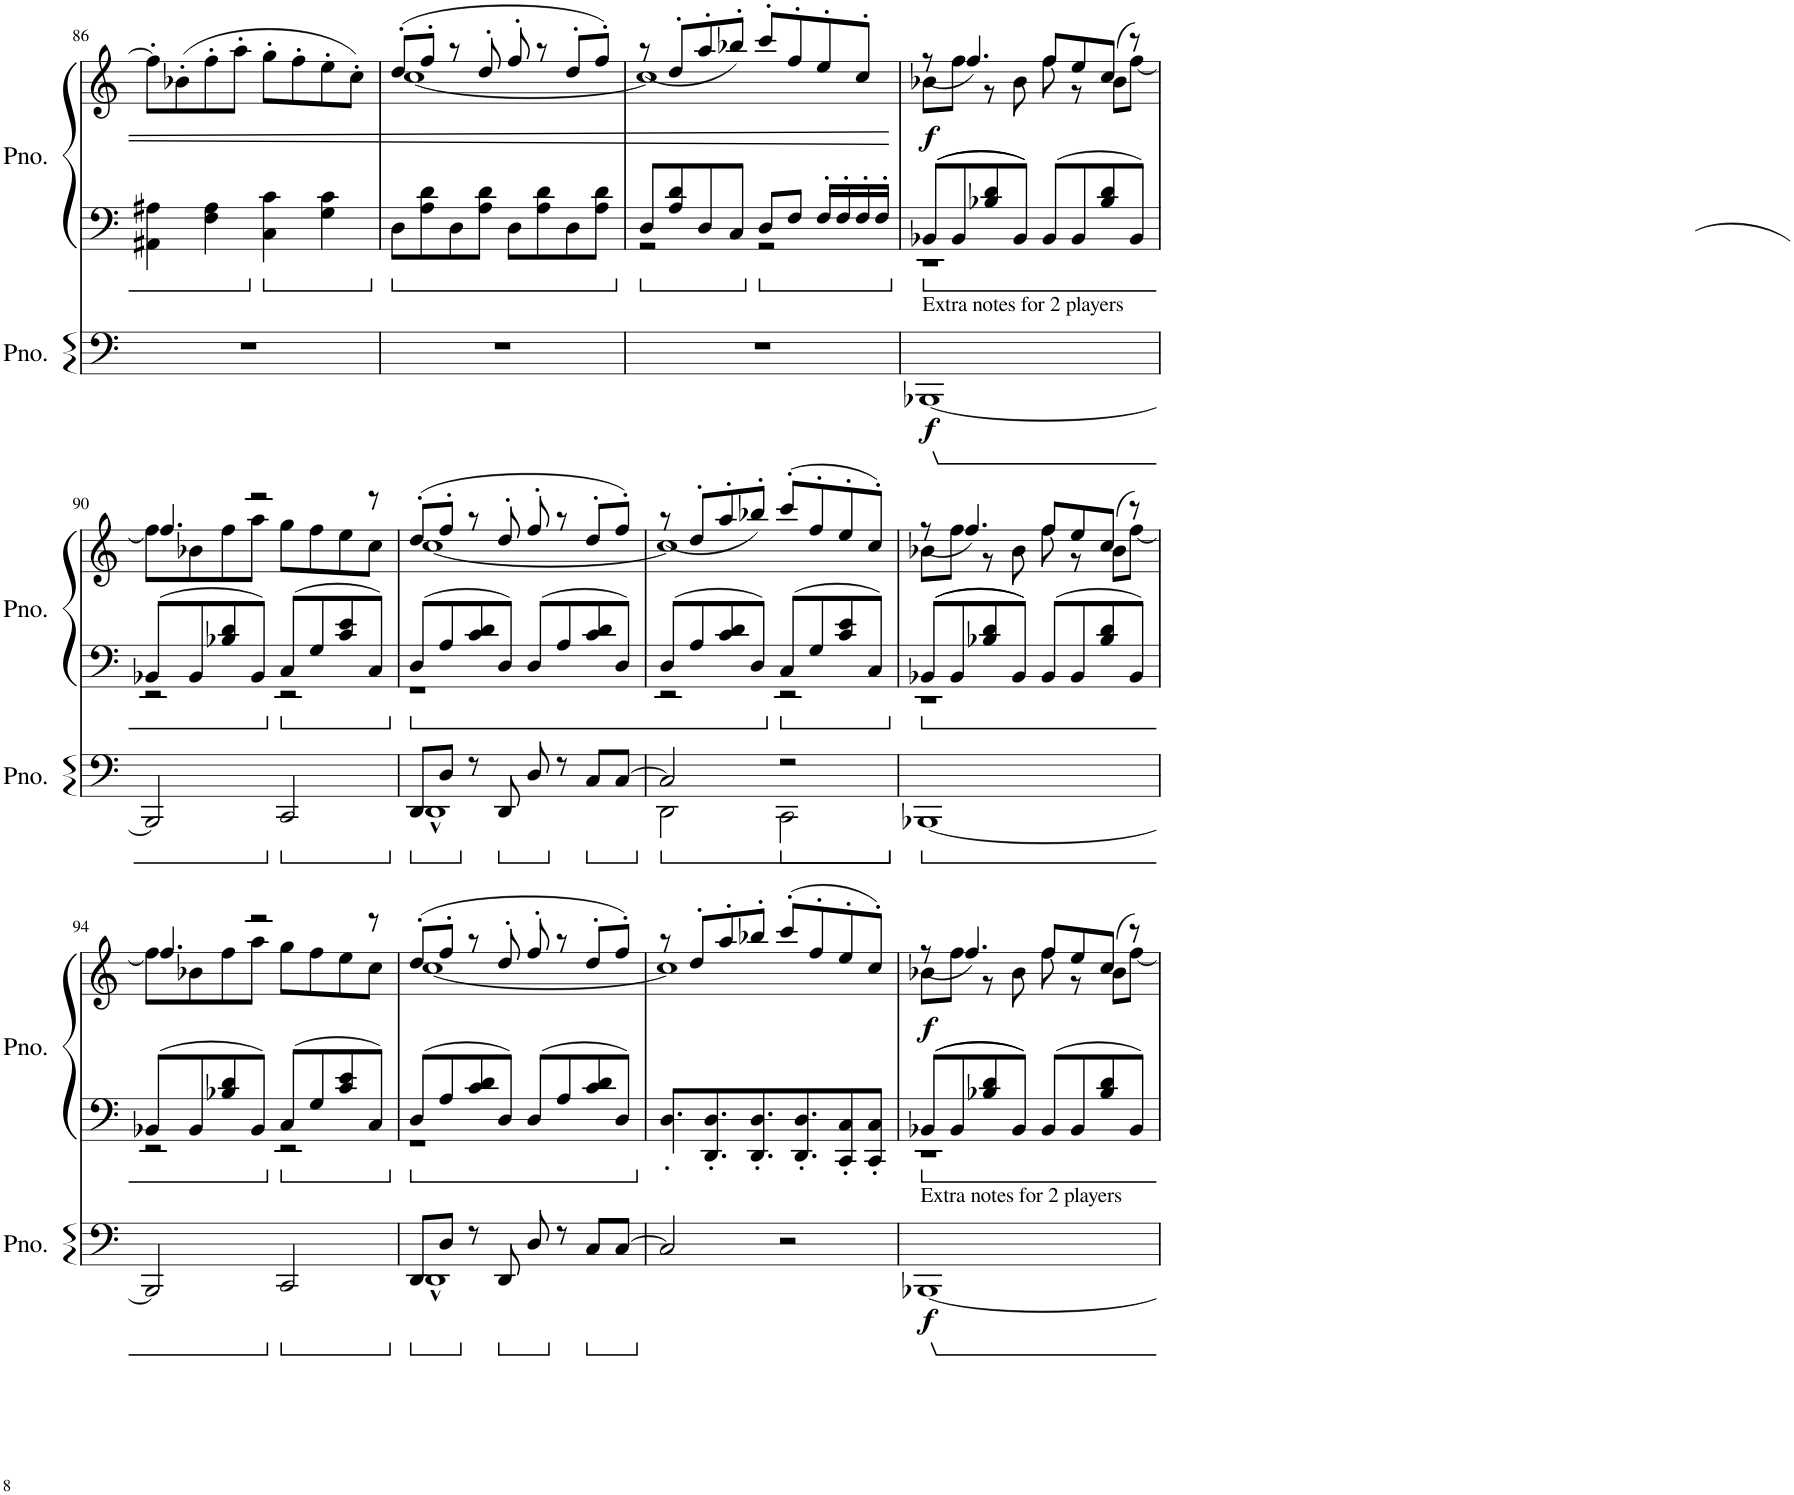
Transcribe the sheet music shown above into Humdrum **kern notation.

**kern	**dynam	**kern	**kern	**dynam
*part2	*part2	*part1	*part1	*part1
*staff3	*staff3	*staff2	*staff1	*staff1/2
*I"Piano	*	*I"Piano	*	*
*I'Pno.	*	*I'Pno.	*	*
!!LO:PB:g=z
*clefF4	*	*clefF4	*clefG2	*
*k[]	*	*k[]	*k[]	*
*M4/4	*	*M4/4	*M4/4	*
=86	=86	=86	=86	=86
1r	.	4AA#X\ 4A#X\	8ff'\L]	.
.	.	.	(8b-X'\	.
.	.	4F\ 4A#\	8ff'\	.
.	.	.	8aa'\J	.
.	.	4C\ 4c\	8gg'\L	.
.	.	.	8ff'\	.
.	.	4G\ 4c\	8ee'\	.
.	.	.	8cc'\J)	.
=87	=87	=87	=87	=87
*	*	*	*^	*
1r	.	8D\L	(8dd'/L	[1cc	.
.	.	8A\ 8d\	8ff'/J	.	.
.	.	8D\	8r	.	.
.	.	8A\ 8d\J	8dd'/	.	.
.	.	8D\L	8ff'/	.	.
.	.	8A\ 8d\	8r	.	.
.	.	8D\	8dd'/L	.	.
.	.	8A\ 8d\J	8ff'/J)	.	.
=88	=88	=88	=88	=88	=88
*	*	*^	*	*	*
1r	.	8D/L	2r	(8r	1cc]	.
.	.	8A/ 8d/	.	8dd'/L	.	.
.	.	8D/	.	8aa'/	.	.
.	.	8C/J	.	8bb-X'/J)	.	.
.	.	8D/L	2r	(8ccc'/L	.	.
.	.	8F/J	.	8ff'/	.	.
.	.	16F'/LL	.	8ee'/	.	.
.	.	16F'/	.	.	.	.
.	.	16F'/	.	8cc'/J)	.	.
.	.	16F'/JJ	.	.	.	.
=89	=89	=89	=89	=89	=89	=89
!LO:TX:a:t=Extra notes for 2 players	!	!	!	!	!	!
!	!LO:DY:b	!	!	!	!	!LO:DY:b
[1BBB-X	f	8BB-X/L	1r	(8r	8b-X\L	f
.	.	8BB-/	.	4.ff/)	8ff\J	.
.	.	8B-X/ 8d/	.	.	8r	.
.	.	8BB-/J	.	.	8b-\	.
.	.	8BB-/L	.	8ff/L	8ff\	.
.	.	8BB-/	.	8ee/	8r	.
.	.	8B-/ 8d/	.	(8cc/J	8b-\L	.
.	.	8BB-/J	.	8r)	[8ff\J	.
!!LO:LB:g=z	!!
=90	=90	=90	=90	=90	=90	=90
2BBB-/]	.	8BB-X/L	2r	4.ff/	8ff\L]	.
.	.	8BB-/	.	.	8b-X\	.
.	.	8B-X/ 8d/	.	.	8ff\	.
.	.	8BB-/J	.	2r	8aa\J	.
*ped	*	*	*	*	*	*
2CC/	.	8C/L	2r	.	8gg\L	.
.	.	8G/	.	.	8ff\	.
.	.	8c/ 8e/	.	.	8ee\	.
.	.	8C/J	.	8r	8cc\J	.
=91	=91	=91	=91	=91	=91	=91
*Xped	*	*	*	*	*	*
*ped	*	*	*	*	*	*
*^	*	*	*	*	*	*
8DD/L	1DD^^	.	8D/L	1r	(8dd'/L	[1cc	.
8D/J	.	.	8A/	.	8ff'/J	.	.
*Xped	*	*	*	*	*	*	*
8r	.	.	8c/ 8d/	.	8r	.	.
*ped	*	*	*	*	*	*	*
8DD/	.	.	8D/J	.	8dd'/	.	.
8D/	.	.	8D/L	.	8ff'/	.	.
*Xped	*	*	*	*	*	*	*
8r	.	.	8A/	.	8r	.	.
*ped	*	*	*	*	*	*	*
8C/L	.	.	8c/ 8d/	.	8dd'/L	.	.
[8C/J	.	.	8D/J	.	8ff'/J)	.	.
=92	=92	=92	=92	=92	=92	=92	=92
*Xped	*	*	*	*	*	*	*
*ped	*	*	*	*	*	*	*
2C/]	2DD\	.	8D/L	2r	(8r	1cc]	.
.	.	.	8A/	.	8dd'/L	.	.
.	.	.	8c/ 8d/	.	8aa'/	.	.
.	.	.	8D/J	.	8bb-X'/J)	.	.
*ped	*	*	*	*	*	*	*
2r	2CC\	.	8C/L	2r	(8ccc'/L	.	.
.	.	.	8G/	.	8ff'/	.	.
.	.	.	8c/ 8e/	.	8ee'/	.	.
.	.	.	8C/J	.	8cc'/J)	.	.
*v	*v	*	*	*	*	*	*
=93	=93	=93	=93	=93	=93	=93
*Xped	*	*	*	*	*	*
*Xped	*	*	*	*	*	*
*ped	*	*	*	*	*	*
[1BBB-X	.	8BB-X/L	1r	(8r	8b-X\L	.
.	.	8BB-/	.	4.ff/)	8ff\J	.
.	.	8B-X/ 8d/	.	.	8r	.
.	.	8BB-/J	.	.	8b-\	.
.	.	8BB-/L	.	8ff/L	8ff\	.
.	.	8BB-/	.	8ee/	8r	.
.	.	8B-/ 8d/	.	(8cc/J	8b-\L	.
.	.	8BB-/J	.	8r)	[8ff\J	.
!!LO:LB:g=z	!!
=94	=94	=94	=94	=94	=94	=94
2BBB-/]	.	8BB-X/L	2r	4.ff/	8ff\L]	.
.	.	8BB-/	.	.	8b-X\	.
.	.	8B-X/ 8d/	.	.	8ff\	.
.	.	8BB-/J	.	2r	8aa\J	.
*Xped	*	*	*	*	*	*
*ped	*	*	*	*	*	*
2CC/	.	8C/L	2r	.	8gg\L	.
.	.	8G/	.	.	8ff\	.
.	.	8c/ 8e/	.	.	8ee\	.
.	.	8C/J	.	8r	8cc\J	.
=95	=95	=95	=95	=95	=95	=95
*Xped	*	*	*	*	*	*
*ped	*	*	*	*	*	*
*^	*	*	*	*	*	*
8DD/L	1DD^^	.	8D/L	1r	(8dd'/L	[1cc	.
8D/J	.	.	8A/	.	8ff'/J	.	.
*Xped	*	*	*	*	*	*	*
8r	.	.	8c/ 8d/	.	8r	.	.
*ped	*	*	*	*	*	*	*
8DD/	.	.	8D/J	.	8dd'/	.	.
8D/	.	.	8D/L	.	8ff'/	.	.
*Xped	*	*	*	*	*	*	*
8r	.	.	8A/	.	8r	.	.
*ped	*	*	*	*	*	*	*
8C/L	.	.	8c/ 8d/	.	8dd'/L	.	.
[8C/J	.	.	8D/J	.	8ff'/J)	.	.
*v	*v	*	*	*	*	*	*
*	*	*v	*v	*	*	*
=96	=96	=96	=96	=96	=96
*Xped	*	*	*	*	*
2C/]	.	8.DD/' 8.D/'L	8r	1cc]	.
.	.	.	8dd'/L	.	.
.	.	8.DD/' 8.D/'	.	.	.
.	.	.	8aa'/	.	.
.	.	8.DD/' 8.D/'	8bb-X'/J	.	.
2r	.	.	(8ccc'/L	.	.
.	.	8.DD/' 8.D/'	.	.	.
.	.	.	8ff'/	.	.
.	.	8CC/' 8C/'	8ee'/	.	.
.	.	8CC/' 8C/'J	8cc'/J)	.	.
=97	=97	=97	=97	=97	=97
*	*	*^	*	*	*
!LO:TX:a:t=Extra notes for 2 players	!	!	!	!	!	!
!	!LO:DY:b	!	!	!	!	!LO:DY:b
[1BBB-X	f	8BB-X/L	1r	(8r	8b-X\L	f
.	.	8BB-/	.	4.ff/)	8ff\J	.
.	.	8B-X/ 8d/	.	.	8r	.
.	.	8BB-/J	.	.	8b-\	.
.	.	8BB-/L	.	8ff/L	8ff\	.
.	.	8BB-/	.	8ee/	8r	.
.	.	8B-/ 8d/	.	(8cc/J	8b-\L	.
.	.	8BB-/J	.	8r)	[8ff\J	.
*	*	*v	*v	*	*	*
*	*	*	*v	*v	*
=	=	=	=	=
*-	*-	*-	*-	*-
